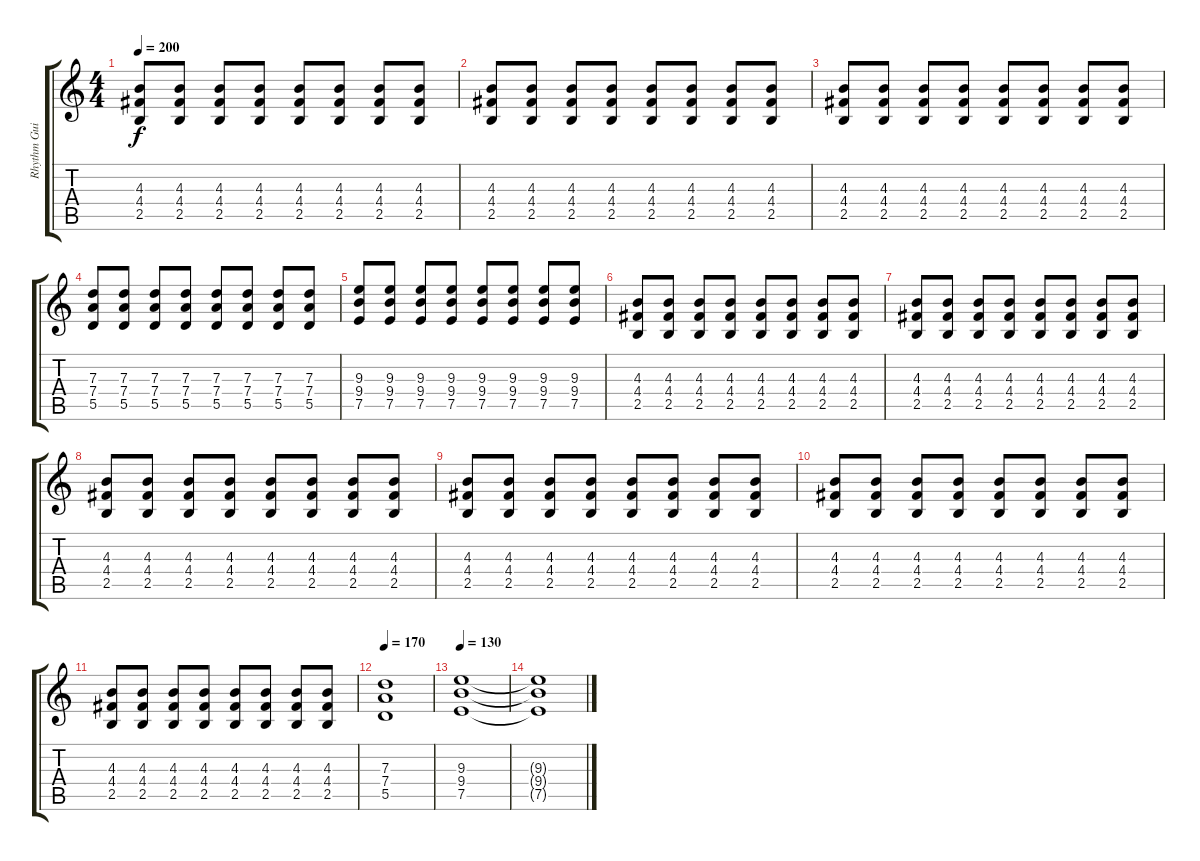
\track ("Rhythm Guitar 1" "Rhythm Gui") {instrument acousticguitarsteel}
\staff {score tabs}
\tuning (E4 B3 G3 D3 A2 E2) {hide}
\ts (4 4)
\tempo 200
\clef g2
\ks c
(4.3 4.4 2.5).8{dy f instrument overdrivenguitar} (4.3 4.4 2.5).8 (4.3 4.4 2.5).8 (4.3 4.4 2.5).8 (4.3 4.4 2.5).8 (4.3 4.4 2.5).8 (4.3 4.4 2.5).8 (4.3 4.4 2.5).8 |
(4.3 4.4 2.5).8{instrument overdrivenguitar} (4.3 4.4 2.5).8 (4.3 4.4 2.5).8 (4.3 4.4 2.5).8 (4.3 4.4 2.5).8 (4.3 4.4 2.5).8 (4.3 4.4 2.5).8 (4.3 4.4 2.5).8 |
(4.3 4.4 2.5).8{instrument overdrivenguitar} (4.3 4.4 2.5).8 (4.3 4.4 2.5).8 (4.3 4.4 2.5).8 (4.3 4.4 2.5).8 (4.3 4.4 2.5).8 (4.3 4.4 2.5).8 (4.3 4.4 2.5).8 |
(7.3 7.4 5.5).8 (7.3 7.4 5.5).8 (7.3 7.4 5.5).8 (7.3 7.4 5.5).8 (7.3 7.4 5.5).8 (7.3 7.4 5.5).8 (7.3 7.4 5.5).8 (7.3 7.4 5.5).8 |
(9.3 9.4 7.5).8 (9.3 9.4 7.5).8 (9.3 9.4 7.5).8 (9.3 9.4 7.5).8 (9.3 9.4 7.5).8 (9.3 9.4 7.5).8 (9.3 9.4 7.5).8 (9.3 9.4 7.5).8 |
(4.3 4.4 2.5).8{instrument overdrivenguitar} (4.3 4.4 2.5).8 (4.3 4.4 2.5).8 (4.3 4.4 2.5).8 (4.3 4.4 2.5).8 (4.3 4.4 2.5).8 (4.3 4.4 2.5).8 (4.3 4.4 2.5).8 |
(4.3 4.4 2.5).8{instrument overdrivenguitar} (4.3 4.4 2.5).8 (4.3 4.4 2.5).8 (4.3 4.4 2.5).8 (4.3 4.4 2.5).8 (4.3 4.4 2.5).8 (4.3 4.4 2.5).8 (4.3 4.4 2.5).8 |
(4.3 4.4 2.5).8{instrument overdrivenguitar} (4.3 4.4 2.5).8 (4.3 4.4 2.5).8 (4.3 4.4 2.5).8 (4.3 4.4 2.5).8 (4.3 4.4 2.5).8 (4.3 4.4 2.5).8 (4.3 4.4 2.5).8 |
(4.3 4.4 2.5).8{instrument overdrivenguitar} (4.3 4.4 2.5).8 (4.3 4.4 2.5).8 (4.3 4.4 2.5).8 (4.3 4.4 2.5).8 (4.3 4.4 2.5).8 (4.3 4.4 2.5).8 (4.3 4.4 2.5).8 |
(4.3 4.4 2.5).8{instrument overdrivenguitar} (4.3 4.4 2.5).8 (4.3 4.4 2.5).8 (4.3 4.4 2.5).8 (4.3 4.4 2.5).8 (4.3 4.4 2.5).8 (4.3 4.4 2.5).8 (4.3 4.4 2.5).8 |
(4.3 4.4 2.5).8{instrument overdrivenguitar} (4.3 4.4 2.5).8 (4.3 4.4 2.5).8 (4.3 4.4 2.5).8 (4.3 4.4 2.5).8 (4.3 4.4 2.5).8 (4.3 4.4 2.5).8 (4.3 4.4 2.5).8 |
\tempo 170
(7.3 7.4 5.5).1 |
\tempo 130
(9.3 9.4 7.5).1 |
(9.3{t} 9.4{t} 7.5{t}).1
